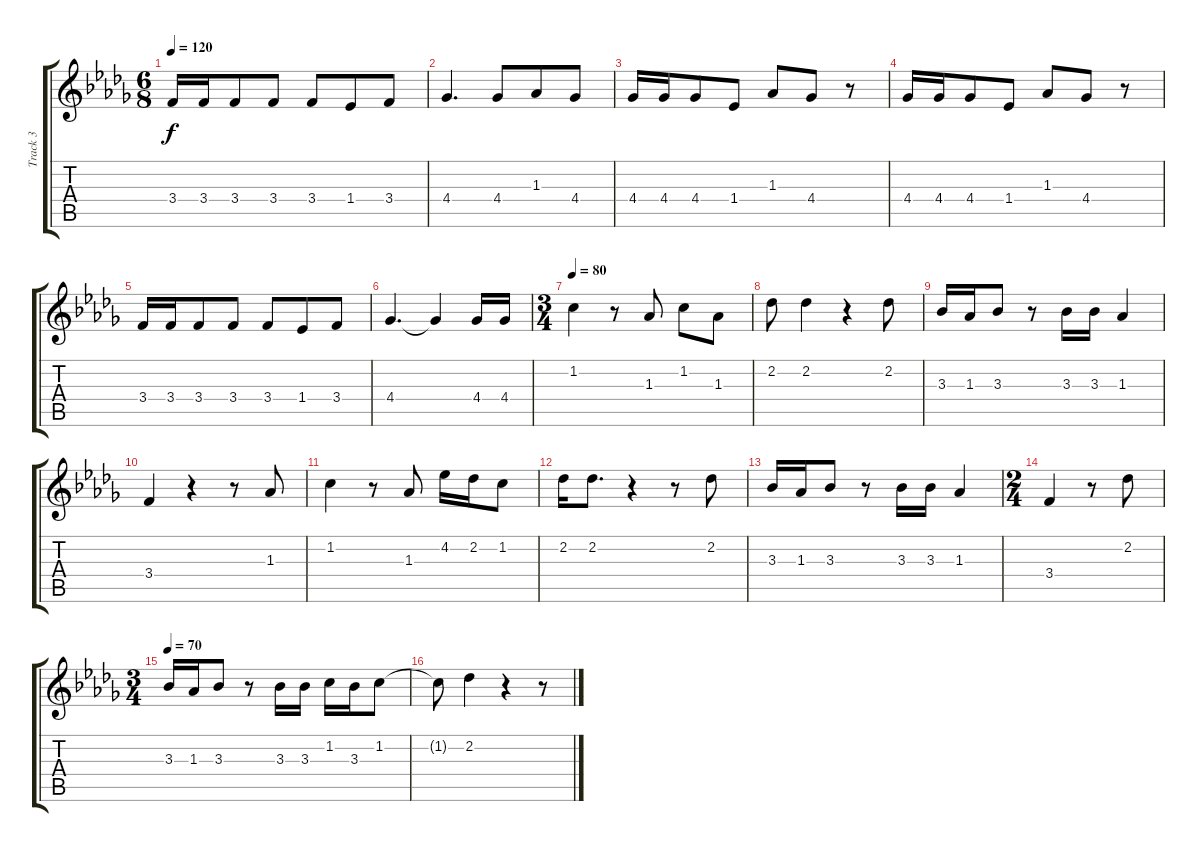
\track ("Track 3" "Track 3") {instrument altosax}
\staff {score tabs}
\tuning (E5 B4 G4 D4 A3 E3) {hide}
\ts (6 8)
\tempo 120
\clef g2
\ks db
3.4.16{dy f} 3.4.16 3.4.8 3.4.8 3.4.8 1.4.8 3.4.8 |
4.4.4{d} 4.4.8 1.3.8 4.4.8 |
4.4.16 4.4.16 4.4.8 1.4.8 1.3.8 4.4.8 r.8 |
4.4.16 4.4.16 4.4.8 1.4.8 1.3.8 4.4.8 r.8 |
3.4.16 3.4.16 3.4.8 3.4.8 3.4.8 1.4.8 3.4.8 |
4.4.4{d} 4.4{t}.4 4.4.16 4.4.16 |
\ts (3 4)
\tempo 80
1.2.4 r.8 1.3.8 1.2.8 1.3.8 |
2.2.8 2.2.4 r.4 2.2.8 |
3.3.16 1.3.16 3.3.8 r.8 3.3.16 3.3.16 1.3.4 |
3.4.4 r.4 r.8 1.3.8 |
1.2.4 r.8 1.3.8 4.2.16 2.2.16 1.2.8 |
2.2.16 2.2.8{d} r.4 r.8 2.2.8 |
3.3.16 1.3.16 3.3.8 r.8 3.3.16 3.3.16 1.3.4 |
\ts (2 4)
3.4.4 r.8 2.2.8 |
\ts (3 4)
\tempo 70
3.3.16 1.3.16 3.3.8 r.8 3.3.16 3.3.16 1.2.16 3.3.16 1.2.8 |
1.2{t}.8 2.2.4 r.4 r.8
